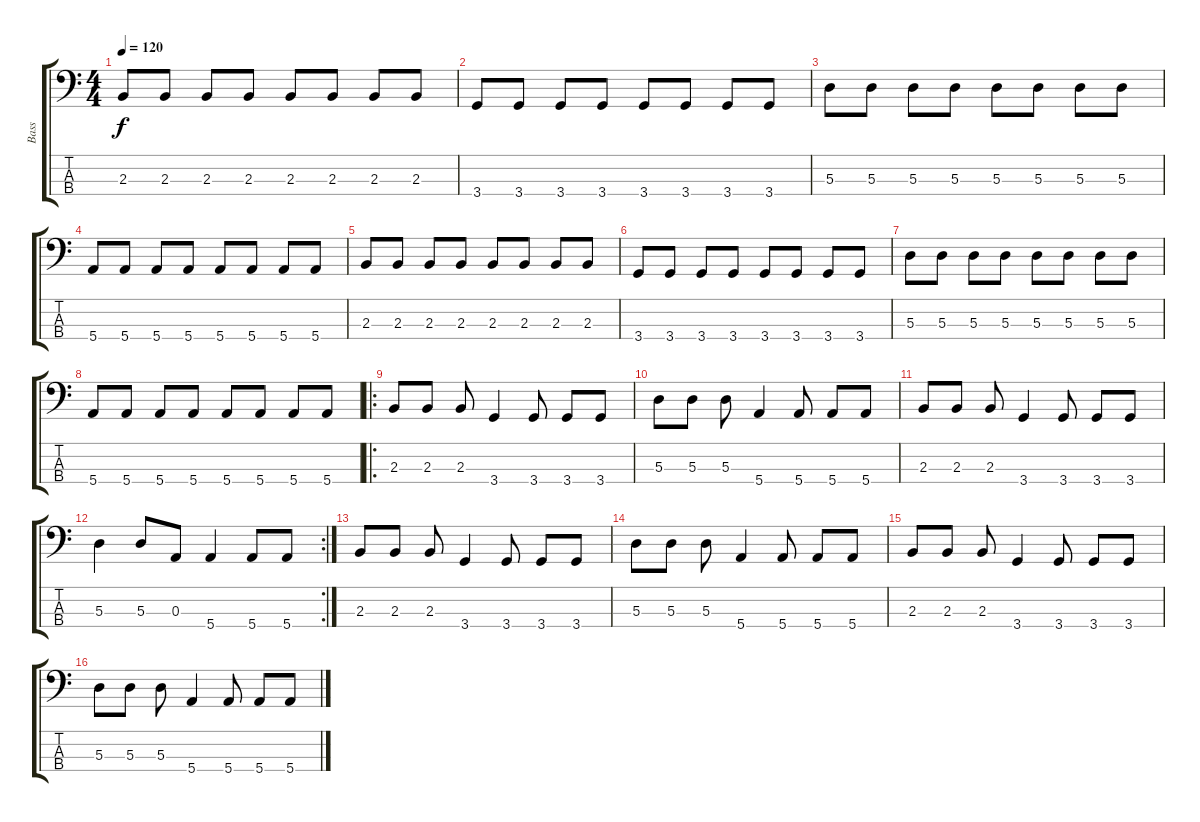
\track ("Bass" "Bass") {instrument electricbassfinger}
\staff {score tabs}
\tuning (G2 D2 A1 E1) {hide}
\ts (4 4)
\tempo 120
\clef f4
\ks c
2.3.8{dy f} 2.3.8 2.3.8 2.3.8 2.3.8 2.3.8 2.3.8 2.3.8 |
3.4.8 3.4.8 3.4.8 3.4.8 3.4.8 3.4.8 3.4.8 3.4.8 |
5.3.8 5.3.8 5.3.8 5.3.8 5.3.8 5.3.8 5.3.8 5.3.8 |
5.4.8 5.4.8 5.4.8 5.4.8 5.4.8 5.4.8 5.4.8 5.4.8 |
2.3.8 2.3.8 2.3.8 2.3.8 2.3.8 2.3.8 2.3.8 2.3.8 |
3.4.8 3.4.8 3.4.8 3.4.8 3.4.8 3.4.8 3.4.8 3.4.8 |
5.3.8 5.3.8 5.3.8 5.3.8 5.3.8 5.3.8 5.3.8 5.3.8 |
5.4.8 5.4.8 5.4.8 5.4.8 5.4.8 5.4.8 5.4.8 5.4.8 |
\ro
2.3.8 2.3.8 2.3.8 3.4.4 3.4.8 3.4.8 3.4.8 |
5.3.8 5.3.8 5.3.8 5.4.4 5.4.8 5.4.8 5.4.8 |
2.3.8 2.3.8 2.3.8 3.4.4 3.4.8 3.4.8 3.4.8 |
\rc 2
5.3.4 5.3.8 0.3.8 5.4.4 5.4.8 5.4.8 |
2.3.8 2.3.8 2.3.8 3.4.4 3.4.8 3.4.8 3.4.8 |
5.3.8 5.3.8 5.3.8 5.4.4 5.4.8 5.4.8 5.4.8 |
2.3.8 2.3.8 2.3.8 3.4.4 3.4.8 3.4.8 3.4.8 |
5.3.8 5.3.8 5.3.8 5.4.4 5.4.8 5.4.8 5.4.8
